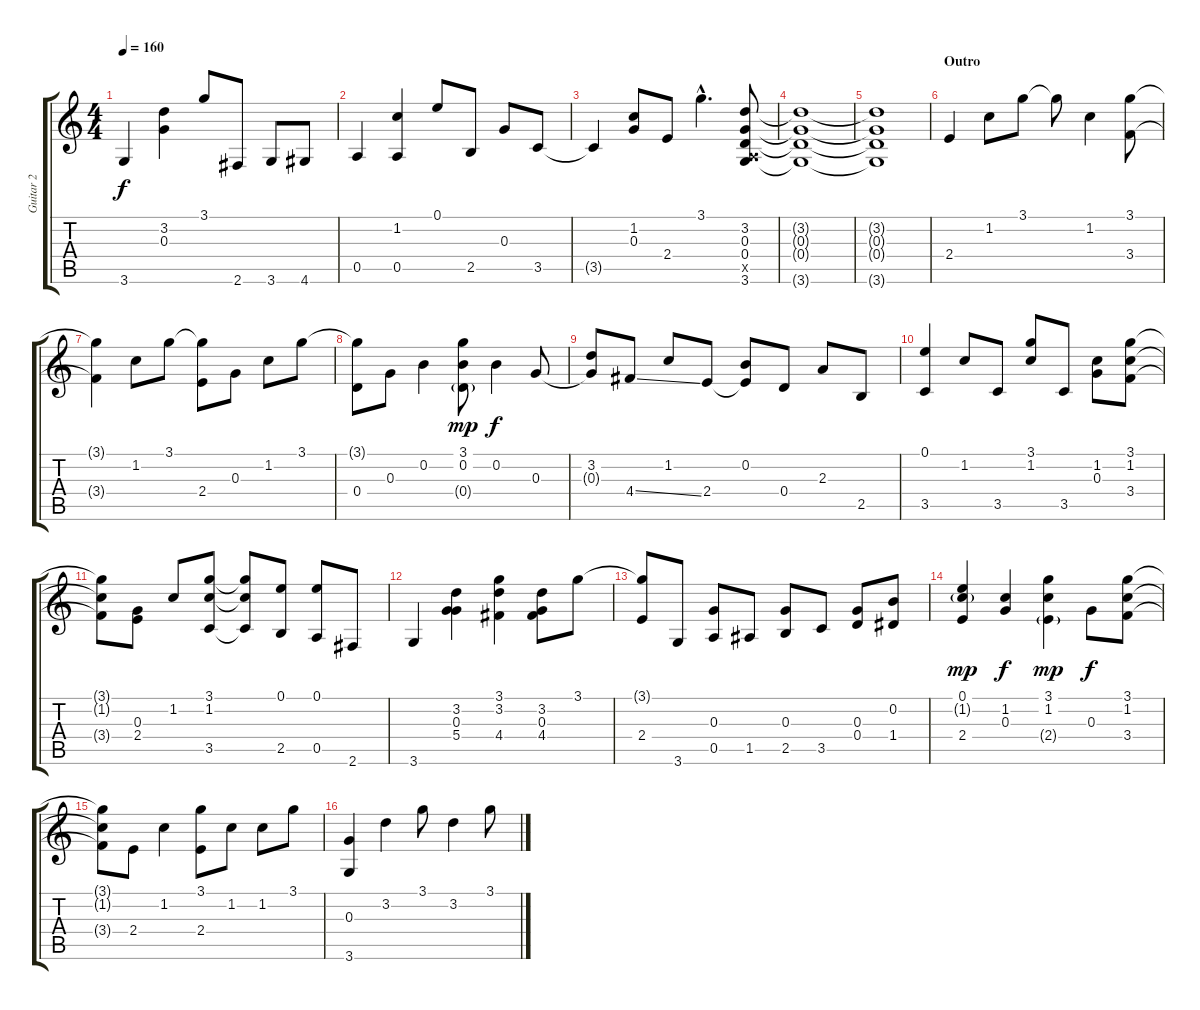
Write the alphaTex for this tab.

\track ("Guitar 2" "Guitar 2") {instrument electricguitarclean}
\staff {score tabs}
\tuning (E4 B3 G3 D3 A2 E2) {hide}
\ts (4 4)
\tempo 160
\clef g2
\ks c
3.6{t}.4{dy f} (3.2 0.3).4 3.1.8 2.6.8 3.6.8 4.6.8 |
0.5.4 (1.2 0.5).4 0.1.8 2.5.8 0.3.8 3.5.8 |
3.5{t}.4 (1.2 0.3).8 2.4.8 3.1{hac}.4{d} (3.2 0.3 0.4 0.5{x} 3.6).8 |
(3.2{t} 0.3{t} 0.4{t} 3.6{t}).1 |
(3.2{t} 0.3{t} 0.4{t} 3.6{t}).1 |
\section ("" "Outro")
2.4.4 1.2.8 3.1.8 3.1{t}.8 1.2.4 (3.1 3.4).8 |
(3.1{t} 3.4{t}).4 1.2.8 3.1.8 (3.1{t} 2.4).8 0.3.8 1.2.8 3.1.8 |
(3.1{t} 0.4).8 0.3.8 0.2.4 (3.1 0.2 0.4{g}).8{dy mp} 0.2.4{dy f} 0.3.8 |
(3.2 0.3{t}).8 4.4{ss}.8 1.2.8 2.4.8 (0.2 2.4{t}).8 0.4.8 2.3.8 2.5.8 |
(0.1 3.5).4 1.2.8 3.5.8 (3.1 1.2).8 3.5.8 (1.2 0.3).8 (3.1 1.2 3.4).8 |
(3.1{t} 1.2{t} 3.4{t}).8 (0.3 2.4).8 1.2.8 (3.1 1.2 3.5).8 (3.1{t} 1.2{t} 3.5{t}).8 (0.1 2.5).8 (0.1 0.5).8 2.6.8 |
3.6.4 (3.2 0.3 5.4).4 (3.1 3.2 4.4).4 (3.2 0.3 4.4).8 3.1.8 |
(3.1{t} 2.4).8 3.6.8 (0.3 0.5).8 1.5.8 (0.3 2.5).8 3.5.8 (0.3 0.4).8 (0.2 1.4).8 |
(0.1 1.2{g} 2.4).4{dy mp} (1.2 0.3).4{dy f} (3.1 1.2 2.4{g}).4{dy mp} 0.3.8{dy f} (3.1 1.2 3.4).8 |
(3.1{t} 1.2{t} 3.4{t}).8 2.4.8 1.2.4 (3.1 2.4).8 1.2.8 1.2.8 3.1.8 |
(0.3 3.6).4 3.2.4 3.1.8 3.2.4 3.1.8
